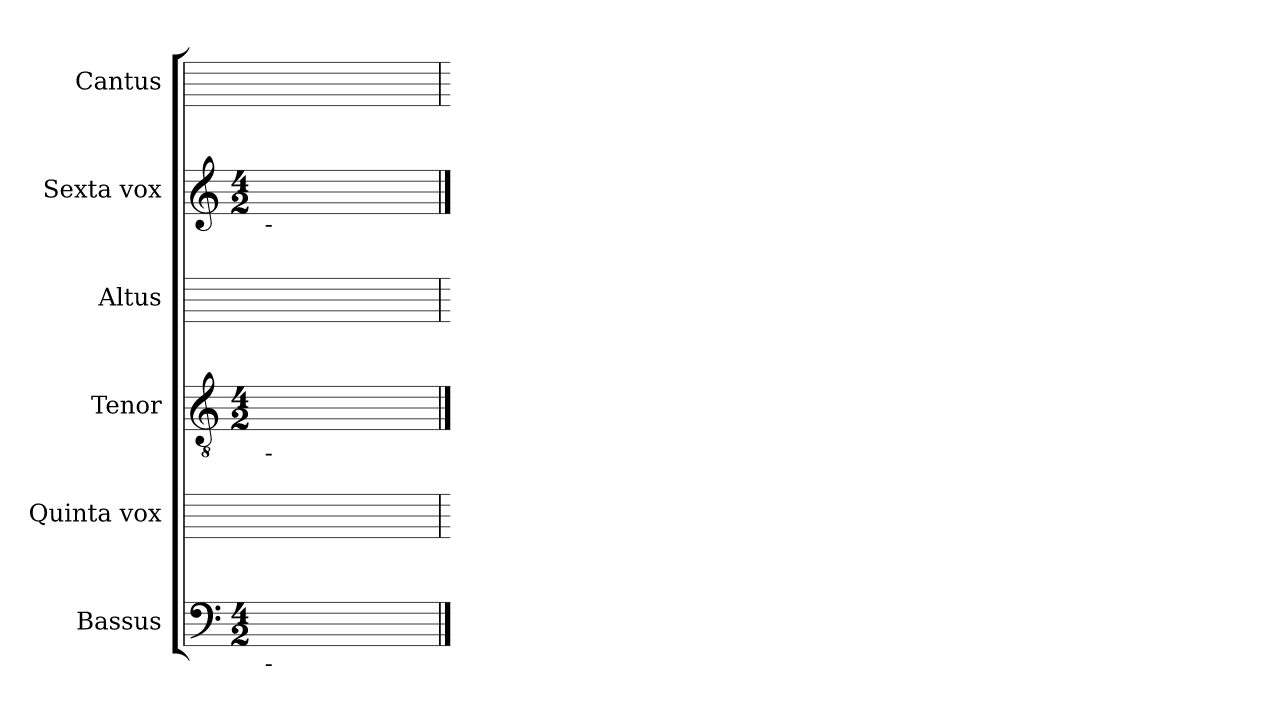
**kern	**text	**kern	**kern	**text	**kern	**kern	**text	**kern
*part6	*part6	*part5	*part4	*part4	*part3	*part2	*part2	*part1
*staff6	*staff6	*staff5	*staff4	*staff4	*staff3	*staff2	*staff2	*staff1
*I"Bassus	*	*I"Quinta vox	*I"Tenor	*	*I"Altus	*I"Sexta vox	*	*I"Cantus
*clefF4	*	*	*clefGv2	*	*	*clefG2	*	*
*k[]	*	*	*k[]	*	*	*k[]	*	*
*C:	*	*	*C:	*	*	*C:	*	*
*M4/2	*	*	*M4/2	*	*	*M4/2	*	*
=	=	=	=	=	=	=	=	=
!	!	!	!	!	!	!LO:TX:b:t=-	!	!
!	!	!	!LO:TX:b:t=-	!	!	!	!	!
!LO:TX:b:t=-	!	!	!	!	!	!	!	!
!	!LO:LY:b	!	!	!LO:LY:b	!	!	!LO:LY:b	!
0GG;<yy	-tus.	4ryy	0D;<yy	-tus.	4ryy	0b;<yy	-tus.	4ryy
.	.	1..ryy	.	.	1..ryy	.	.	1..ryy
==	=	=	==	=	=	==	=	=
*-	*-	*-	*-	*-	*-	*-	*-	*-
